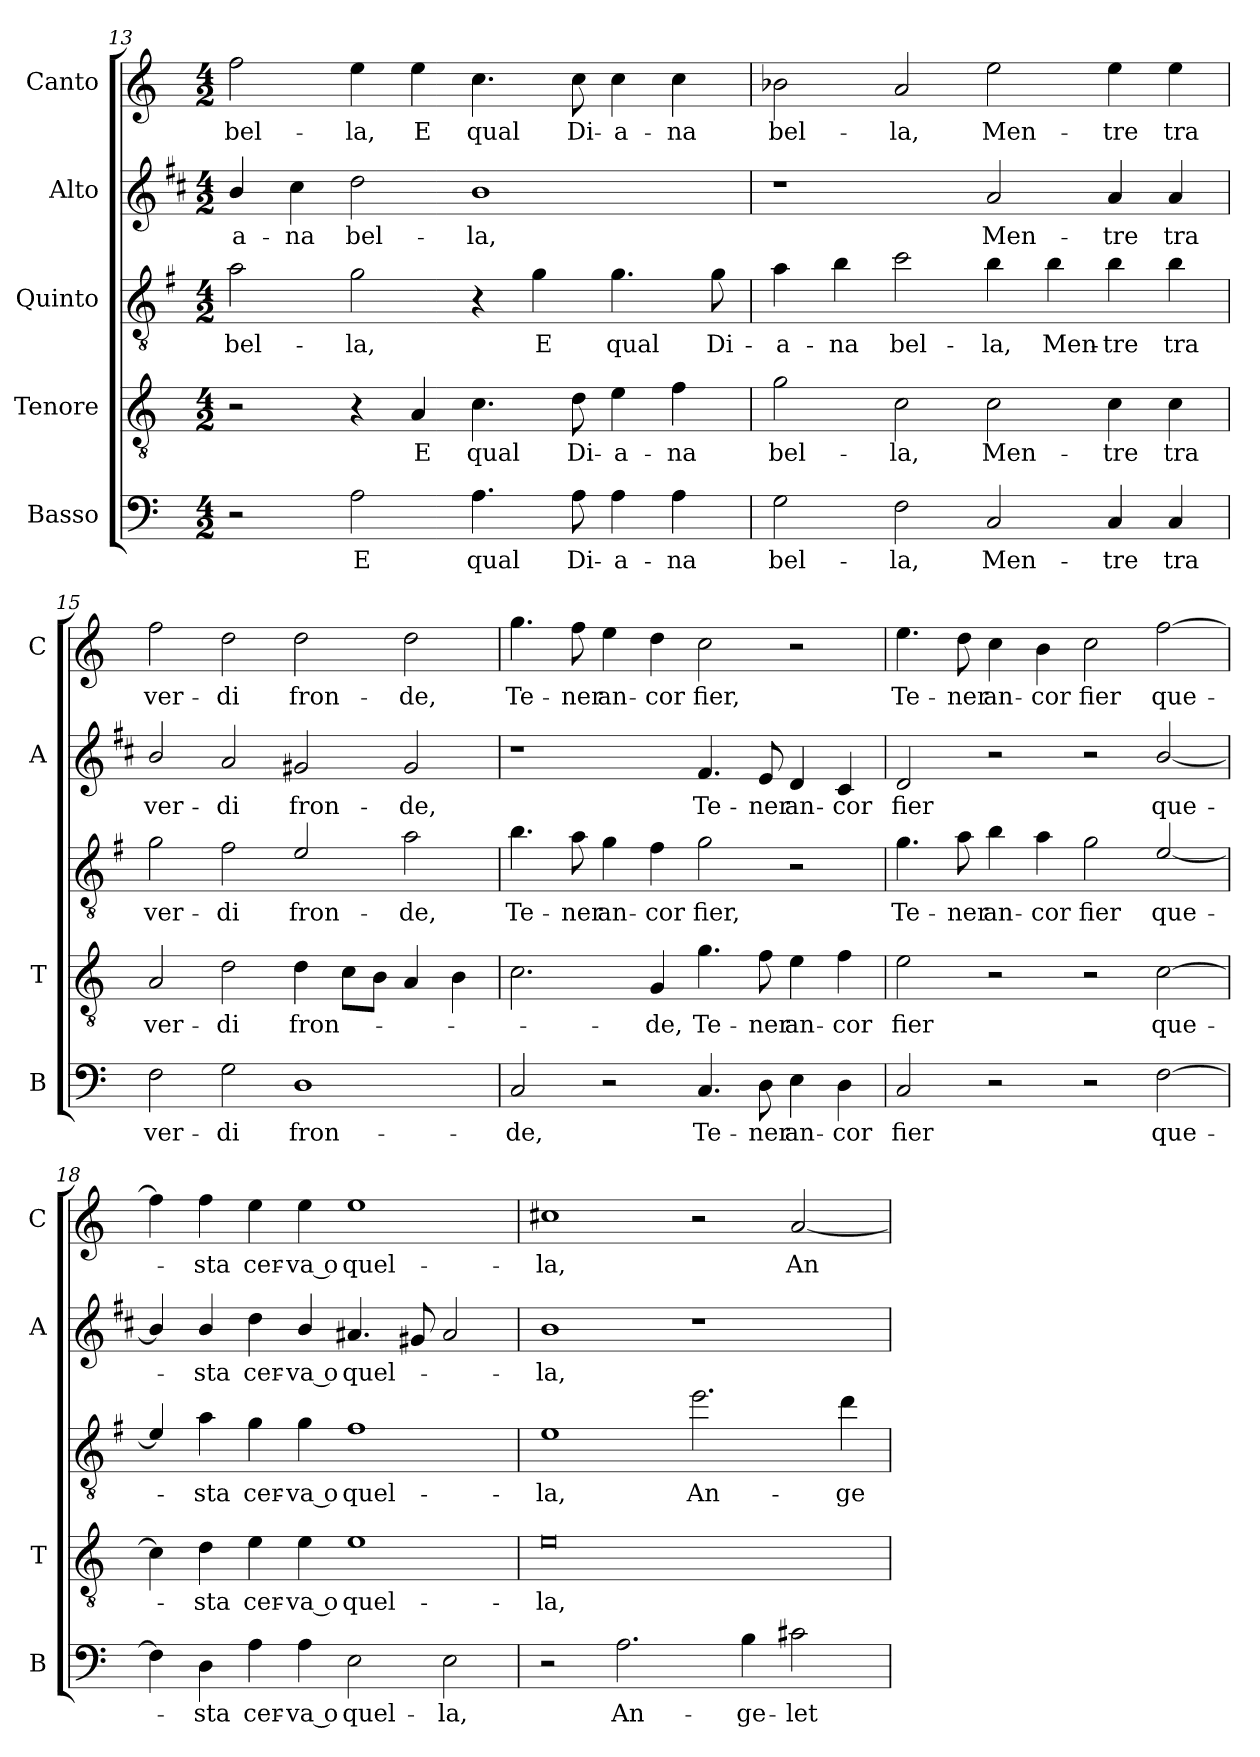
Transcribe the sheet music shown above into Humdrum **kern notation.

**kern	**text	**kern	**text	**kern	**text	**kern	**text	**kern	**text
*part5	*part5	*part4	*part4	*part3	*part3	*part2	*part2	*part1	*part1
*staff5	*staff5	*staff4	*staff4	*staff3	*staff3	*staff2	*staff2	*staff1	*staff1
*I"Basso	*	*I"Tenore	*	*I"Quinto	*	*I"Alto	*	*I"Canto	*
*I'B	*	*I'T	*	*	*	*I'A	*	*I'C	*
*clefF4	*	*clefGv2	*	*clefGv2	*	*clefG2	*	*clefG2	*
*	*	*	*	*ITrd4c7	*	*ITrd1c2	*	*	*
*k[]	*	*k[]	*	*k[]	*	*k[]	*	*k[]	*
*C:	*	*C:	*	*C:	*	*C:	*	*C:	*
*M4/2	*	*M4/2	*	*M4/2	*	*M4/2	*	*M4/2	*
=13	=13	=13	=13	=13	=13	=13	=13	=13	=13
!	!	!	!	!	!LO:LY:b	!	!LO:LY:b	!	!LO:LY:b
2r	.	2r	.	2d\	bel-	4a/	-a-	2ff\	bel-
!	!	!	!	!	!	!	!LO:LY:b	!	!
.	.	.	.	.	.	4b\	-na	.	.
!	!LO:LY:b	!	!	!	!LO:LY:b	!	!LO:LY:b	!	!LO:LY:b
2A\	E	4r	.	2c\	-la,	2cc\	bel-	4ee\	-la,
!	!	!	!LO:LY:b	!	!	!	!	!	!LO:LY:b
.	.	4A/	E	.	.	.	.	4ee\	E
!	!LO:LY:b	!	!LO:LY:b	!	!	!	!LO:LY:b	!	!LO:LY:b
4.A\	qual	4.c\	qual	4r	.	1a	-la,	4.cc\	qual
!	!	!	!	!	!LO:LY:b	!	!	!	!
.	.	.	.	4c\	E	.	.	.	.
!	!LO:LY:b	!	!LO:LY:b	!	!	!	!	!	!LO:LY:b
8A\	Di-	8d\	Di-	.	.	.	.	8cc\	Di-
!	!LO:LY:b	!	!LO:LY:b	!	!LO:LY:b	!	!	!	!LO:LY:b
4A\	-a-	4e\	-a-	4.c\	qual	.	.	4cc\	-a-
!	!LO:LY:b	!	!LO:LY:b	!	!	!	!	!	!LO:LY:b
4A\	-na	4f\	-na	.	.	.	.	4cc\	-na
!	!	!	!	!	!LO:LY:b	!	!	!	!
.	.	.	.	8c\	Di-	.	.	.	.
=14	=14	=14	=14	=14	=14	=14	=14	=14	=14
!	!LO:LY:b	!	!LO:LY:b	!	!LO:LY:b	!	!	!	!LO:LY:b
2G\	bel-	2g\	bel-	4d\	-a-	1r	.	2b-X\	bel-
!	!	!	!	!	!LO:LY:b	!	!	!	!
.	.	.	.	4e\	-na	.	.	.	.
!	!LO:LY:b	!	!LO:LY:b	!	!LO:LY:b	!	!	!	!LO:LY:b
2F\	-la,	2c\	-la,	2f\	bel-	.	.	2a/	-la,
!	!LO:LY:b	!	!LO:LY:b	!	!LO:LY:b	!	!LO:LY:b	!	!LO:LY:b
2C/	Men-	2c\	Men-	4e\	-la,	2g/	Men-	2ee\	Men-
!	!	!	!	!	!LO:LY:b	!	!	!	!
.	.	.	.	4e\	Men-	.	.	.	.
!	!LO:LY:b	!	!LO:LY:b	!	!LO:LY:b	!	!LO:LY:b	!	!LO:LY:b
4C/	-tre	4c\	-tre	4e\	-tre	4g/	-tre	4ee\	-tre
!	!LO:LY:b	!	!LO:LY:b	!	!LO:LY:b	!	!LO:LY:b	!	!LO:LY:b
4C/	tra	4c\	tra	4e\	tra	4g/	tra	4ee\	tra
=15	=15	=15	=15	=15	=15	=15	=15	=15	=15
!	!LO:LY:b	!	!LO:LY:b	!	!LO:LY:b	!	!LO:LY:b	!	!LO:LY:b
2F\	ver-	2A/	ver-	2c\	ver-	2a/	ver-	2ff\	ver-
!	!LO:LY:b	!	!LO:LY:b	!	!LO:LY:b	!	!LO:LY:b	!	!LO:LY:b
2G\	-di	2d\	-di	2B\	-di	2g/	-di	2dd\	-di
!	!LO:LY:b	!	!LO:LY:b	!	!LO:LY:b	!	!LO:LY:b	!	!LO:LY:b
1D	fron-	4d\	fron-	2A/	fron-	2f#X/	fron-	2dd\	fron-
.	.	8c\L	.	.	.	.	.	.	.
.	.	8B\J	.	.	.	.	.	.	.
!	!	!	!	!	!LO:LY:b	!	!LO:LY:b	!	!LO:LY:b
.	.	4A/	.	2d\	-de,	2f#/	-de,	2dd\	-de,
.	.	4B\	.	.	.	.	.	.	.
!!LO:LB:g=z
=16	=16	=16	=16	=16	=16	=16	=16	=16	=16
!	!LO:LY:b	!	!	!	!LO:LY:b	!	!	!	!LO:LY:b
2C/	-de,	2.c\	.	4.e\	Te-	1r	.	4.gg\	Te-
!	!	!	!	!	!LO:LY:b	!	!	!	!LO:LY:b
.	.	.	.	8d\	-ner	.	.	8ff\	-ner
!	!	!	!	!	!LO:LY:b	!	!	!	!LO:LY:b
2r	.	.	.	4c\	an-	.	.	4ee\	an-
!	!	!	!LO:LY:b	!	!LO:LY:b	!	!	!	!LO:LY:b
.	.	4G/	-de,	4B\	-cor	.	.	4dd\	-cor
!	!LO:LY:b	!	!LO:LY:b	!	!LO:LY:b	!	!LO:LY:b	!	!LO:LY:b
4.C/	Te-	4.g\	Te-	2c\	fier,	4.e/	Te-	2cc\	fier,
!	!LO:LY:b	!	!LO:LY:b	!	!	!	!LO:LY:b	!	!
8D\	-ner	8f\	-ner	.	.	8d/	-ner	.	.
!	!LO:LY:b	!	!LO:LY:b	!	!	!	!LO:LY:b	!	!
4E\	an-	4e\	an-	2r	.	4c/	an-	2r	.
!	!LO:LY:b	!	!LO:LY:b	!	!	!	!LO:LY:b	!	!
4D\	-cor	4f\	-cor	.	.	4B/	-cor	.	.
=17	=17	=17	=17	=17	=17	=17	=17	=17	=17
!	!LO:LY:b	!	!LO:LY:b	!	!LO:LY:b	!	!LO:LY:b	!	!LO:LY:b
2C/	fier	2e\	fier	4.c\	Te-	2c/	fier	4.ee\	Te-
!	!	!	!	!	!LO:LY:b	!	!	!	!LO:LY:b
.	.	.	.	8d\	-ner	.	.	8dd\	-ner
!	!	!	!	!	!LO:LY:b	!	!	!	!LO:LY:b
2r	.	2r	.	4e\	an-	2r	.	4cc\	an-
!	!	!	!	!	!LO:LY:b	!	!	!	!LO:LY:b
.	.	.	.	4d\	-cor	.	.	4b\	-cor
!	!	!	!	!	!LO:LY:b	!	!	!	!LO:LY:b
2r	.	2r	.	2c\	fier	2r	.	2cc\	fier
!	!LO:LY:b	!	!LO:LY:b	!	!LO:LY:b	!	!LO:LY:b	!	!LO:LY:b
[2F\	que-	[2c\	que-	[2A/	que-	[2a/	que-	[2ff\	que-
=18	=18	=18	=18	=18	=18	=18	=18	=18	=18
4F\]	.	4c\]	.	4A/]	.	4a/]	.	4ff\]	.
!	!LO:LY:b	!	!LO:LY:b	!	!LO:LY:b	!	!LO:LY:b	!	!LO:LY:b
4D\	-sta	4d\	-sta	4d\	-sta	4a/	-sta	4ff\	-sta
!	!LO:LY:b	!	!LO:LY:b	!	!LO:LY:b	!	!LO:LY:b	!	!LO:LY:b
4A\	cer-	4e\	cer-	4c\	cer-	4cc\	cer-	4ee\	cer-
!	!LO:LY:b	!	!LO:LY:b	!	!LO:LY:b	!	!LO:LY:b	!	!LO:LY:b
4A\	-va o	4e\	-va o	4c\	-va o	4a/	-va o	4ee\	-va o
!	!LO:LY:b	!	!LO:LY:b	!	!LO:LY:b	!	!LO:LY:b	!	!LO:LY:b
2E\	quel-	1e	quel-	1B	quel-	4.g#X/	quel-	1ee	quel-
.	.	.	.	.	.	8f#X/	.	.	.
!	!LO:LY:b	!	!	!	!	!	!	!	!
2E\	-la,	.	.	.	.	2g#/	.	.	.
=19	=19	=19	=19	=19	=19	=19	=19	=19	=19
!	!	!	!LO:LY:b	!	!LO:LY:b	!	!LO:LY:b	!	!LO:LY:b
2r	.	0e	-la,	1A	-la,	1a	-la,	1cc#X	-la,
!	!LO:LY:b	!	!	!	!	!	!	!	!
2.A\	An-	.	.	.	.	.	.	.	.
!	!	!	!	!	!LO:LY:b	!	!	!	!
.	.	.	.	2.a\	An-	1r	.	2r	.
!	!LO:LY:b	!	!	!	!	!	!	!	!
4B\	-ge-	.	.	.	.	.	.	.	.
!	!LO:LY:b	!	!	!	!	!	!	!	!LO:LY:b
2c#X\	-let-	.	.	.	.	.	.	[2a/	An-
!	!	!	!	!	!LO:LY:b	!	!	!	!
.	.	.	.	4g\	-ge-	.	.	.	.
=	=	=	=	=	=	=	=	=	=
*-	*-	*-	*-	*-	*-	*-	*-	*-	*-
